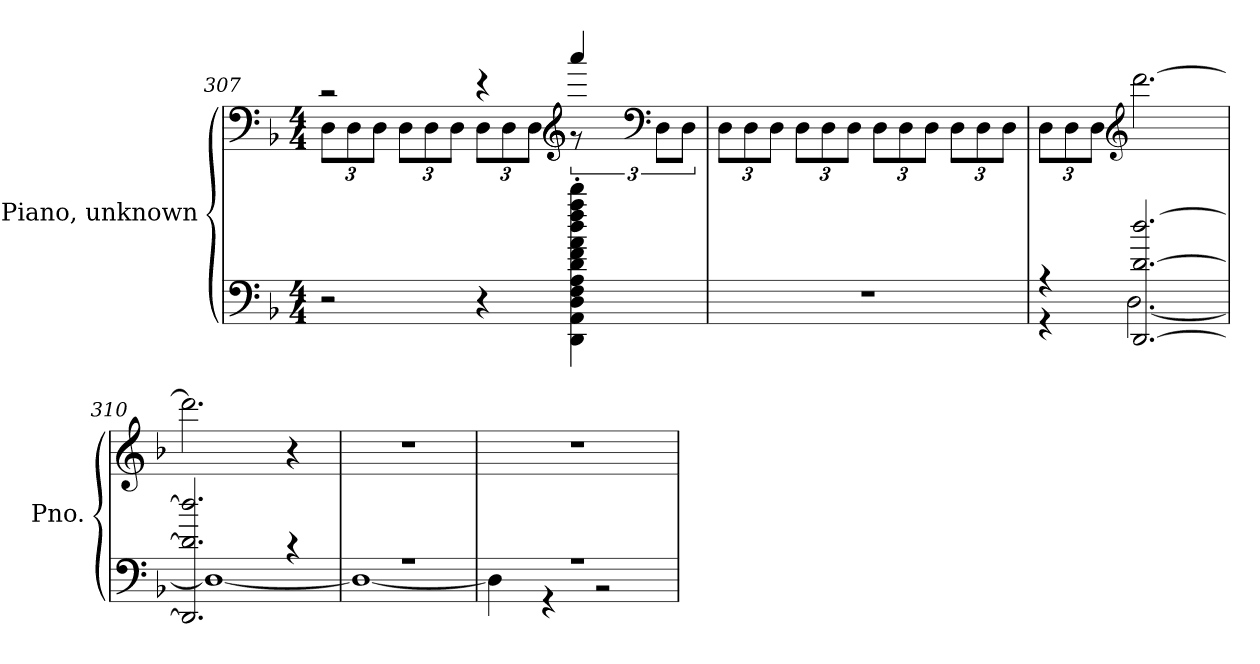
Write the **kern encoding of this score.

**kern	**kern
*part1	*part1
*staff2	*staff1
*I"Piano, unknown	*
*I'Pno.	*
!!LO:PB:g=z
*clefF4	*clefF4
*k[b-]	*k[b-]
*M4/4	*M4/4
=307	=307
*	*^
*	*	*Xbrackettup
2r	2r	12D\L
.	.	12D\
.	.	12D\J
.	.	12D\L
.	.	12D\
.	.	12D\J
4r	4r	12D\L
.	.	12D\
.	.	12D\J
*	*clefG2	*
*	*	*brackettup
4DD\' 4AA\' 4D\' 4F\' 4A\' 4d\' 4f\' 4a\' 4dd\' 4ff\' 4aa\' 4ddd\'	4aaa/	12r
*	*clefF4	*
.	.	12D\L
.	.	12D\J
*	*v	*v
=308	=308
*	*Xbrackettup
1r	12D\L
.	12D\
.	12D\J
.	12D\L
.	12D\
.	12D\J
.	12D\L
.	12D\
.	12D\J
.	12D\L
.	12D\
.	12D\J
=309	=309
*^	*
4r	4r	12D\L
.	.	12D\
.	.	12D\J
*	*	*clefG2
[2.DD/ [2.d/ [2.dd/	[2.D\	[2.ddd\
=310	=310	=310
2.DD/] 2.d/] 2.dd/]	1D_	2.ddd\]
4r	.	4r
=311	=311	=311
1r	1D_	1r
!!LO:LB:g=z
=312	=312	=312
1r	4D\]	1r
.	4r	.
.	2r	.
*v	*v	*
=	=
*-	*-
